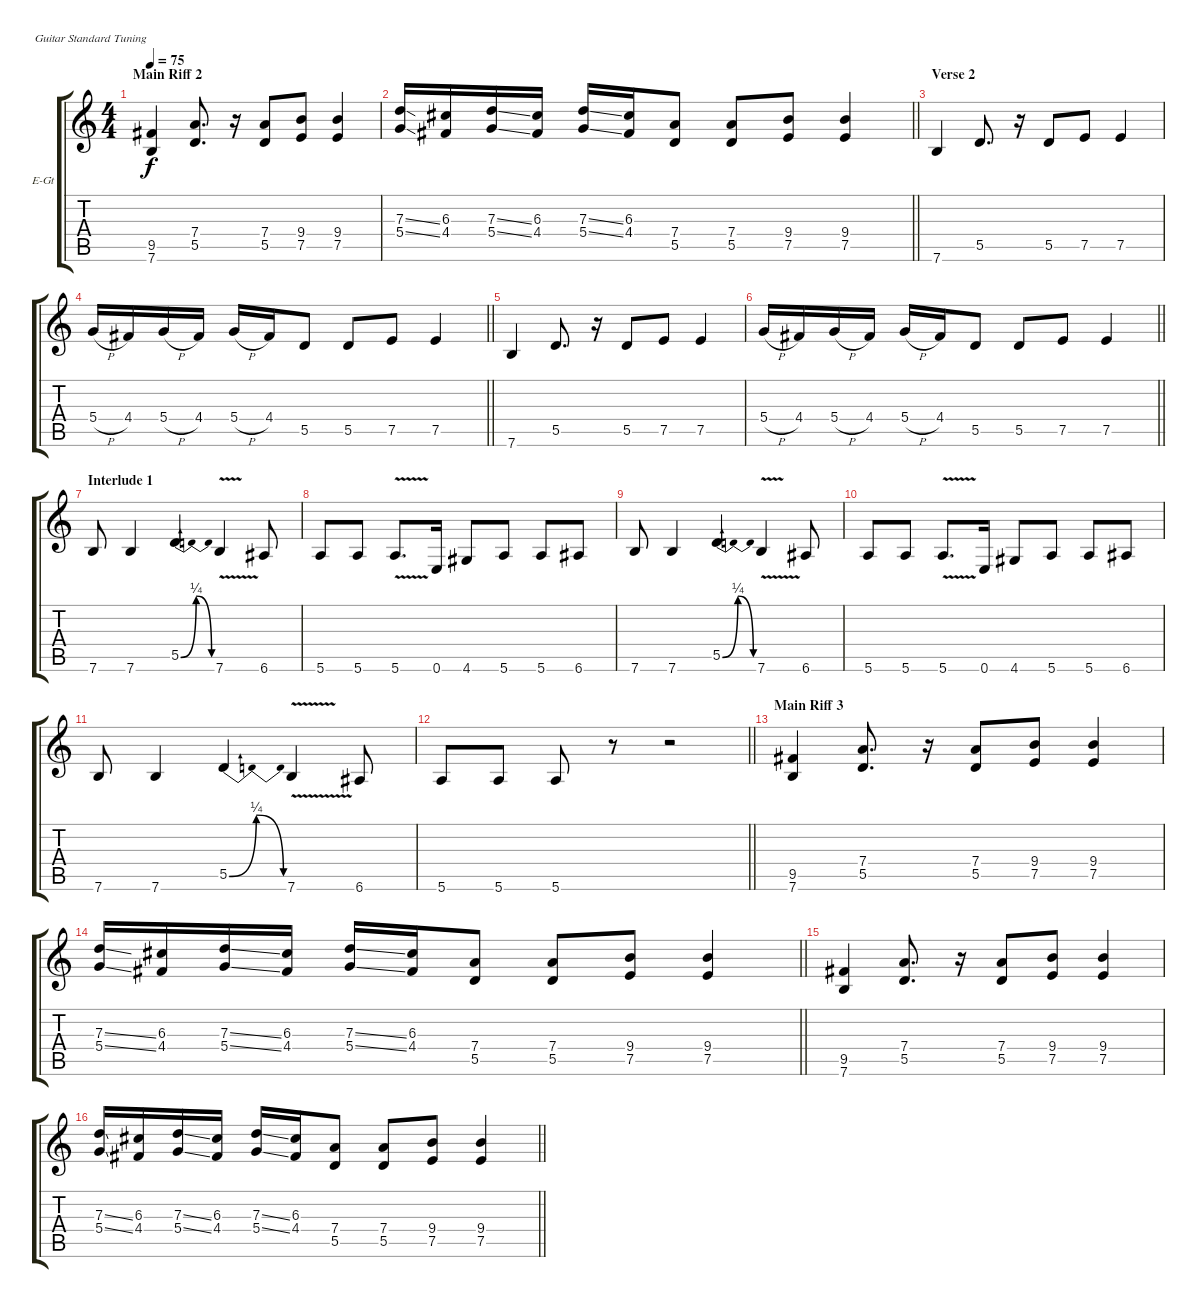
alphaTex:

\bracketExtendMode groupsimilarinstruments
\firstSystemTrackNameOrientation horizontal
\otherSystemsTrackNameOrientation horizontal
\track ("Guitar (Tony Iommi)" "E-Gt") {instrument distortionguitar}
\staff {score tabs}
\tuning (E4 B3 G3 D3 A2 E2)
\ts (4 4)
\section ("" "Main Riff 2")
\tempo 75
\clef g2
\ks c
(9.5 7.6).4{dy f} (7.4 5.5).8{d} r.16 (7.4 5.5).8 (9.4 7.5).8 (9.4 7.5).4 |
\barLineRight lightlight
(5.4{ss} 7.3{ss}).16 (4.4 6.3).16 (5.4{ss} 7.3{ss}).16 (4.4 6.3).16 (5.4{ss} 7.3{ss}).16 (4.4 6.3).16 (5.5 7.4).8 (7.4 5.5).8 (9.4 7.5).8 (9.4 7.5).4 |
\section ("" "Verse 2")
7.6.4 5.5.8{d} r.16 5.5.8 7.5.8 7.5.4 |
\barLineRight lightlight
5.4{h}.16 4.4.16 5.4{h}.16 4.4.16 5.4{h}.16 4.4.16 5.5.8 5.5.8 7.5.8 7.5.4 |
7.6.4 5.5.8{d} r.16 5.5.8 7.5.8 7.5.4 |
\barLineRight lightlight
5.4{h}.16 4.4.16 5.4{h}.16 4.4.16 5.4{h}.16 4.4.16 5.5.8 5.5.8 7.5.8 7.5.4 |
\section ("" "Interlude 1")
7.6.8 7.6.4 5.5{be (bendrelease 0 0 30 1 30 1 60 0)}.4 7.6{v}.4 6.6.8 |
5.6.8 5.6.8 5.6{v}.8{d} 0.6.16 4.6.8 5.6.8 5.6.8 6.6.8 |
7.6.8 7.6.4 5.5{be (bendrelease 0 0 30 1 30 1 60 0)}.4 7.6{v}.4 6.6.8 |
5.6.8 5.6.8 5.6{v}.8{d} 0.6.16 4.6.8 5.6.8 5.6.8 6.6.8 |
7.6.8 7.6.4 5.5{be (bendrelease 0 0 30 1 30 1 60 0)}.4 7.6{v}.4 6.6.8 |
\barLineRight lightlight
5.6.8 5.6.8 5.6.8 r.8 r.2 |
\section ("" "Main Riff 3")
(9.5 7.6).4 (7.4 5.5).8{d} r.16 (7.4 5.5).8 (9.4 7.5).8 (9.4 7.5).4 |
\barLineRight lightlight
(5.4{ss} 7.3{ss}).16 (4.4 6.3).16 (5.4{ss} 7.3{ss}).16 (4.4 6.3).16 (5.4{ss} 7.3{ss}).16 (4.4 6.3).16 (5.5 7.4).8 (7.4 5.5).8 (9.4 7.5).8 (9.4 7.5).4 |
(9.5 7.6).4 (7.4 5.5).8{d} r.16 (7.4 5.5).8 (9.4 7.5).8 (9.4 7.5).4 |
\barLineRight lightlight
(5.4{ss} 7.3{ss}).16 (4.4 6.3).16 (5.4{ss} 7.3{ss}).16 (4.4 6.3).16 (5.4{ss} 7.3{ss}).16 (4.4 6.3).16 (5.5 7.4).8 (7.4 5.5).8 (9.4 7.5).8 (9.4 7.5).4
